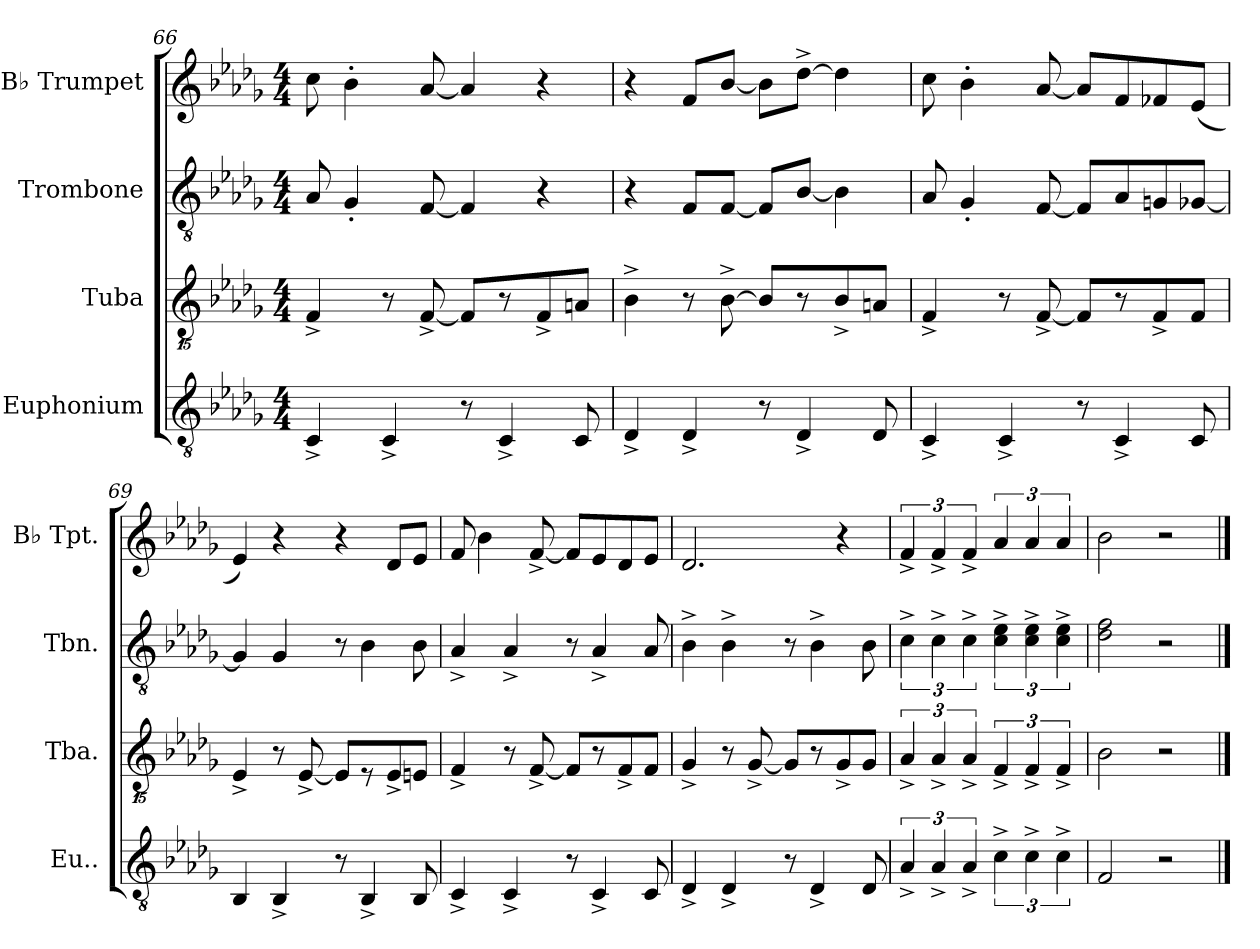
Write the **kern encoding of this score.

**kern	**kern	**kern	**kern
*part4	*part3	*part2	*part1
*staff4	*staff3	*staff2	*staff1
*I"Euphonium	*I"Tuba	*I"Trombone	*I"B♭ Trumpet
*I'Eu..	*I'Tba.	*I'Tbn.	*I'B♭ Tpt.
*clefGv2	*clefGvv2	*clefGv2	*clefG2
*k[b-e-a-d-g-]	*k[b-e-a-d-g-]	*k[b-e-a-d-g-]	*k[b-e-a-d-g-]
*M4/4	*M4/4	*M4/4	*M4/4
=66	=66	=66	=66
4C^	4FF^	8A-	8cc
.	.	4G-'	4b-'
4C^	8r	.	.
.	[8FF^	[8F	[8a-
8r	8FFL]	4F]	4a-]
4C^	8r	.	.
.	8FF^	4r	4r
8C	8AAnJ	.	.
=67	=67	=67	=67
4D-^	4BB-^	4r	4r
4D-^	8r	8FL	8fL
.	[8BB-^	[8FJ	[8b-J
8r	8BB-L]	8FL]	8b-L]
4D-^	8r	[8B-J	[8dd-^J
.	8BB-^	4B-]	4dd-]
8D-	8AAnJ	.	.
=68	=68	=68	=68
4C^	4FF^	8A-	8cc
.	.	4G-'	4b-'
4C^	8r	.	.
.	[8FF^	[8F	[8a-
8r	8FFL]	8FL]	8a-L]
4C^	8r	8A-	8f
.	8FF^	8Gn	8f-X
8C	8FFJ	[8G-XJ	(<8e-J
=69	=69	=69	=69
4BB-	4EE-^	4G-]	4e-)
4BB-^	8r	4G-	4r
.	[8EE-^	.	.
8r	8EE-L]	8r	4r
4BB-^	8r	4B-	.
.	8EE-^	.	8d-L
8BB-	8EEnJ	8B-	8e-J
=70	=70	=70	=70
4C^	4FF^	4A-^	8f
.	.	.	4b-
4C^	8r	4A-^	.
.	[8FF^	.	[8f^
8r	8FFL]	8r	8fL]
4C^	8r	4A-^	8e-
.	8FF^	.	8d-
8C	8FFJ	8A-	8e-J
=71	=71	=71	=71
4D-^	4GG-^	4B-^	2.d-
4D-^	8r	4B-^	.
.	[8GG-^	.	.
8r	8GG-L]	8r	.
4D-^	8r	4B-^	.
.	8GG-^	.	4r
8D-	8GG-J	8B-	.
=72	=72	=72	=72
6A-^	6AA-^	6c^	6f^
6A-^	6AA-^	6c^	6f^
6A-^	6AA-^	6c^	6f^
6c^	6FF^	6c^ 6e-^	6a-
6c^	6FF^	6c^ 6e-^	6a-
6c^	6FF^	6c^ 6e-^	6a-
=73	=73	=73	=73
2F	2BB-	2d- 2f	2b-
2r	2r	2r	2r
==	==	==	==
*-	*-	*-	*-
